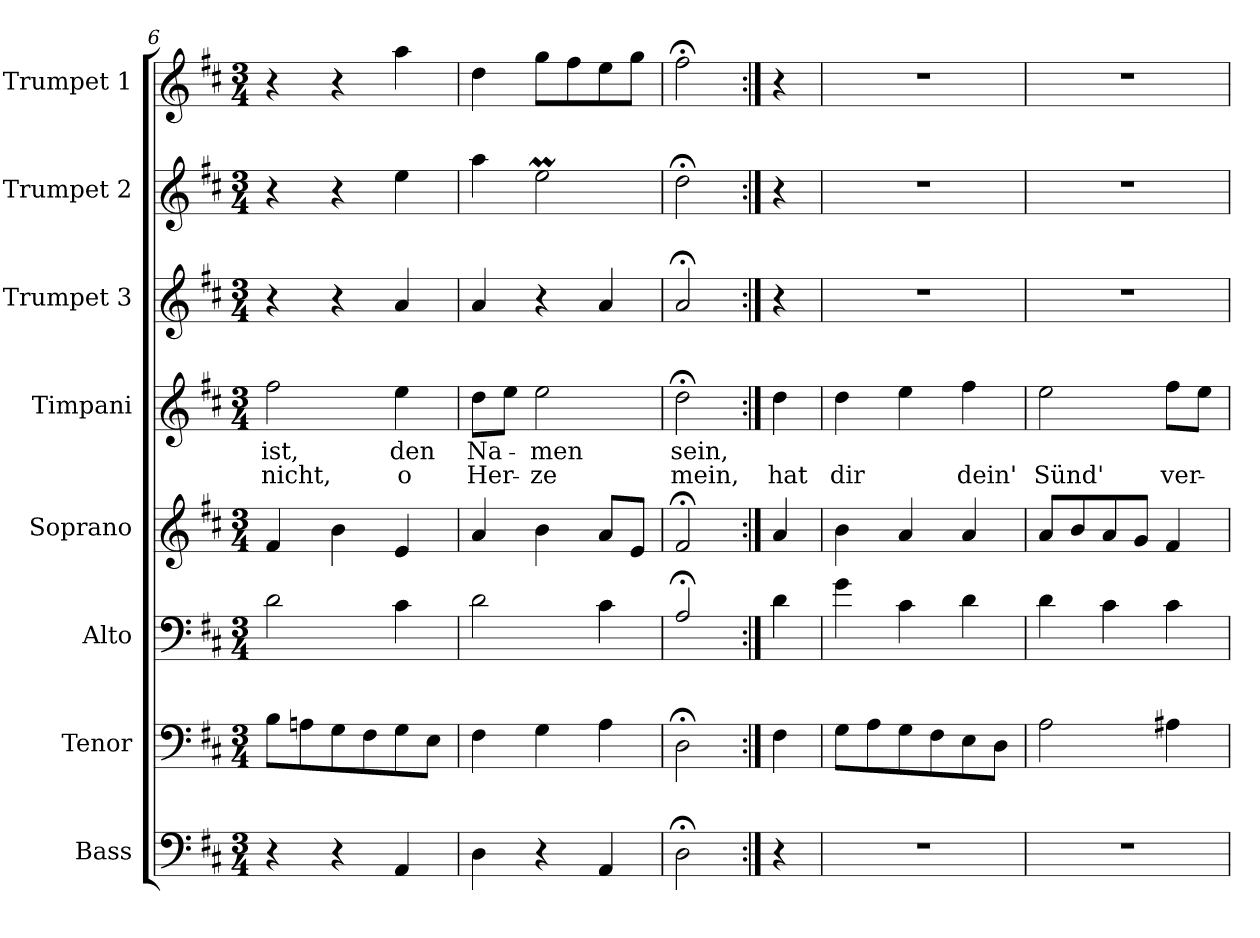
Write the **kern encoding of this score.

**kern	**kern	**kern	**kern	**kern	**text	**text	**kern	**kern	**kern
*part8	*part7	*part6	*part5	*part4	*part4	*part4	*part3	*part2	*part1
*staff8	*staff7	*staff6	*staff5	*staff4	*staff4	*staff4	*staff3	*staff2	*staff1
*I"Bass	*I"Tenor	*I"Alto	*I"Soprano	*I"Timpani	*	*	*I"Trumpet 3	*I"Trumpet 2	*I"Trumpet 1
*I'B.	*I'T.	*I'A.	*I'S.	*	*	*	*	*	*
*clefF4	*clefF4	*clefF4	*clefG2	*clefG2	*	*	*clefG2	*clefG2	*clefG2
*k[f#c#]	*k[f#c#]	*k[f#c#]	*k[f#c#]	*k[f#c#]	*	*	*k[f#c#]	*k[f#c#]	*k[f#c#]
*D:	*D:	*D:	*D:	*D:	*	*	*D:	*D:	*D:
*M3/4	*M3/4	*M3/4	*M3/4	*M3/4	*	*	*M3/4	*M3/4	*M3/4
=6	=6	=6	=6	=6	=6	=6	=6	=6	=6
4r	8B\L	2d\	4f#/	2ff#\	ist,	nicht,	4r	4r	4r
.	8An\	.	.	.	.	.	.	.	.
4r	8G\	.	4b\	.	.	.	4r	4r	4r
.	8F#\	.	.	.	.	.	.	.	.
4AA/	8G\	4c#\	4e/	4ee\	den	o	4a/	4ee\	4aa\
.	8E\J	.	.	.	.	.	.	.	.
=7	=7	=7	=7	=7	=7	=7	=7	=7	=7
4D\	4F#\	2d\	4a/	8dd\L	Na-	Her-	4a/	4aa\	4dd\
.	.	.	.	8ee\J	.	.	.	.	.
4r	4G\	.	4b\	2ee\	-men	-ze	4r	2eeM\	8gg\L
.	.	.	.	.	.	.	.	.	8ff#\
4AA/	4A\	4c#\	8a/L	.	.	.	4a/	.	8ee\
.	.	.	8e/J	.	.	.	.	.	8gg\J
=8	=8	=8	=8	=8	=8	=8	=8	=8	=8
2D;<\	2D;<\	2A;</	2f#;</	2dd;<\	sein,	mein,	2a;</	2dd;<\	2ff#;<\
!!LO:PB:g=z
=8a:|!	=8a:|!	=8a:|!	=8a:|!	=8a:|!	=8a:|!	=8a:|!	=8a:|!	=8a:|!	=8a:|!
4r	4F#\	4d\	4a/	4dd\	.	hat	4r	4r	4r
=9	=9	=9	=9	=9	=9	=9	=9	=9	=9
2.r	8G\L	4g\	4b\	4dd\	.	dir	2.r	2.r	2.r
.	8A\	.	.	.	.	.	.	.	.
.	8G\	4c#\	4a/	4ee\	.	.	.	.	.
.	8F#\	.	.	.	.	.	.	.	.
.	8E\	4d\	4a/	4ff#\	.	dein'	.	.	.
.	8D\J	.	.	.	.	.	.	.	.
=10	=10	=10	=10	=10	=10	=10	=10	=10	=10
2.r	2A\	4d\	8a/L	2ee\	.	Sünd'	2.r	2.r	2.r
.	.	.	8b/	.	.	.	.	.	.
.	.	4c#\	8a/	.	.	.	.	.	.
.	.	.	8g/J	.	.	.	.	.	.
.	4A#X\	4c#\	4f#/	8ff#\L	.	ver-	.	.	.
.	.	.	.	8ee\J	.	.	.	.	.
=	=	=	=	=	=	=	=	=	=
*-	*-	*-	*-	*-	*-	*-	*-	*-	*-
